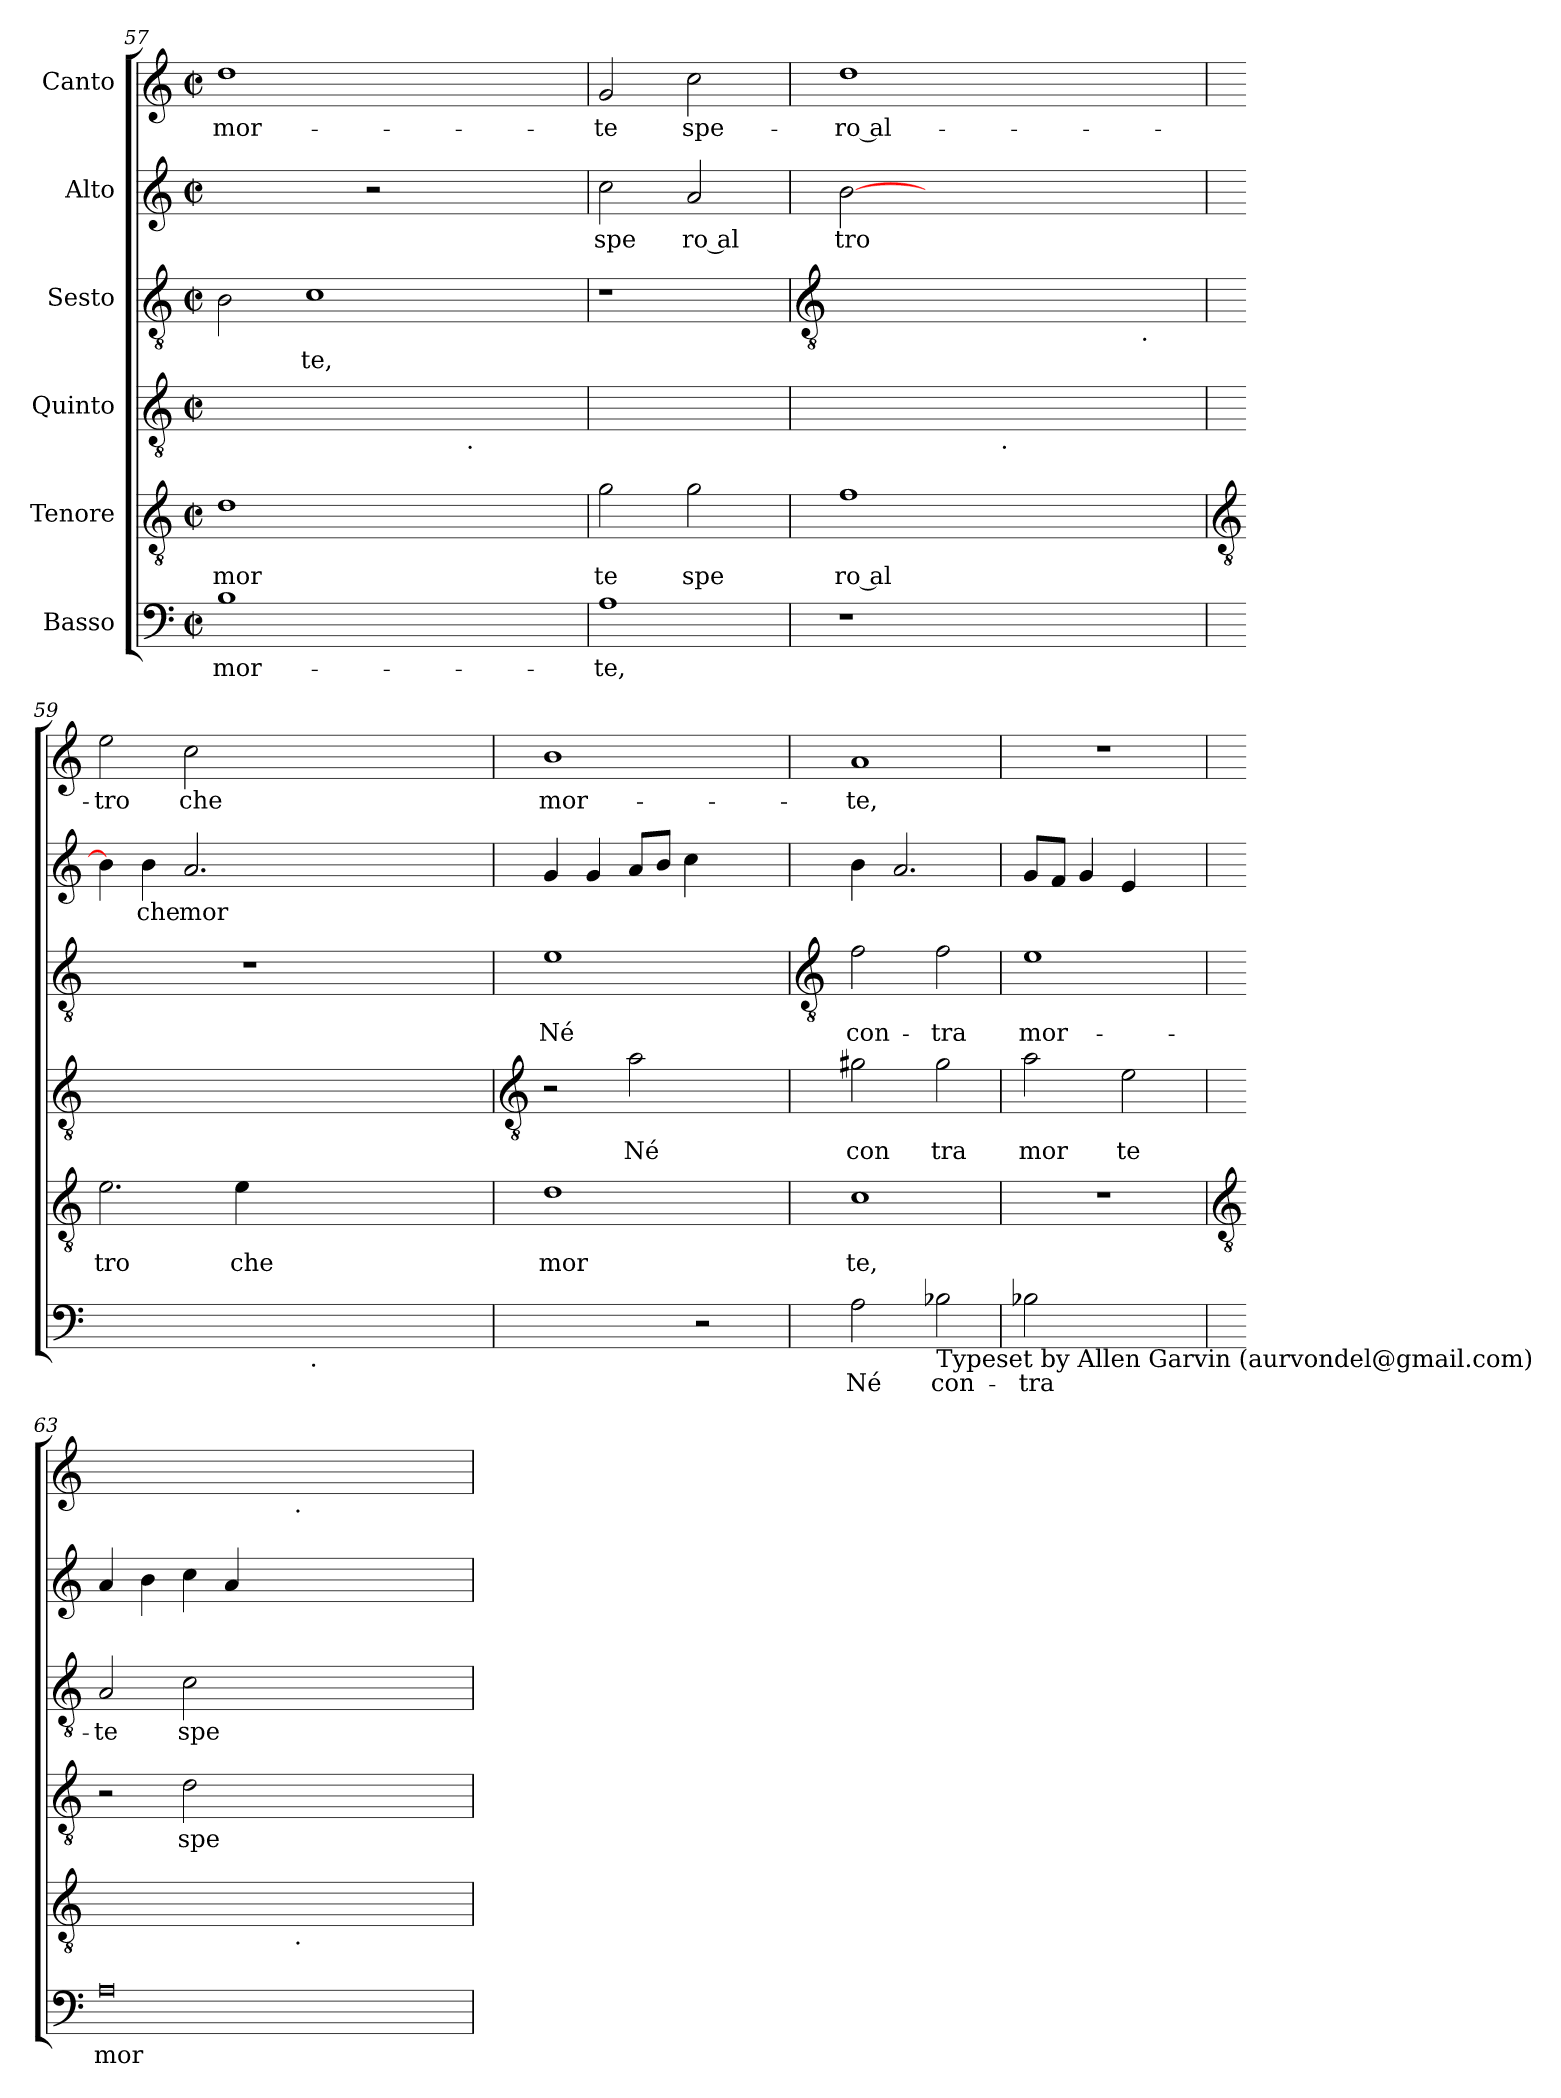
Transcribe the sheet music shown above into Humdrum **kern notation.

**kern	**text	**kern	**text	**kern	**text	**kern	**text	**kern	**text	**kern	**text
*part6	*part6	*part5	*part5	*part4	*part4	*part3	*part3	*part2	*part2	*part1	*part1
*staff6	*staff6	*staff5	*staff5	*staff4	*staff4	*staff3	*staff3	*staff2	*staff2	*staff1	*staff1
*I"Basso	*	*I"Tenore	*	*I"Quinto	*	*I"Sesto	*	*I"Alto	*	*I"Canto	*
!!LO:LB:g=z
*clefF4	*	*clefGv2	*	*clefGv2	*	*clefGv2	*	*clefG2	*	*clefG2	*
*k[]	*	*k[]	*	*k[]	*	*k[]	*	*k[]	*	*k[]	*
*C:	*	*C:	*	*C:	*	*C:	*	*C:	*	*C:	*
*M2/2	*	*M2/2	*	*M2/2	*	*M2/2	*	*M2/2	*	*M2/2	*
*met(c|)	*	*met(c|)	*	*met(c|)	*	*met(c|)	*	*met(c|)	*	*met(c|)	*
=57A	=57A	=57A	=57A	=57A	=57A	=57A	=57A	=57A	=57A	=57A	=57A
!	!LO:LY:b	!	!LO:LY:b	!	!	!	!	!	!	!	!LO:LY:b
1B	mor-	1d	mor	4ryy	.	2B\	.	4ryy	.	1dd	mor-
.	.	.	.	4ryy	.	.	.	4ryy	.	.	.
!	!	!	!	!	!	!	!LO:LY:b	!	!	!	!
.	.	.	.	4ryy	.	1c	-te,	4ryy	.	.	.
.	.	.	.	64ryy	.	.	.	32ryy	.	.	.
.	.	.	.	64ryy	.	.	.	.	.	.	.
.	.	.	.	64ryy	.	.	.	2r	.	.	.
.	.	.	.	64ryy	.	.	.	.	.	.	.
.	.	.	.	64ryy	.	.	.	.	.	.	.
.	.	.	.	64ryy	.	.	.	.	.	.	.
.	.	.	.	64ryy	.	.	.	.	.	.	.
.	.	.	.	64ryy	.	.	.	.	.	.	.
.	.	.	.	64ryy	.	.	.	.	.	.	.
.	.	.	.	64ryy	.	.	.	.	.	.	.
.	.	.	.	64ryy	.	.	.	.	.	.	.
.	.	.	.	64ryy	.	.	.	.	.	.	.
.	.	.	.	64ryy	.	.	.	.	.	.	.
.	.	.	.	64ryy	.	.	.	.	.	.	.
!	!	!	!	!LO:TX:b:t=.	!	!	!	!	!	!	!
.	.	.	.	64ryy	.	.	.	.	.	.	.
.	.	.	.	4ryy	.	.	.	.	.	.	.
2ryy	.	2ryy	.	.	.	.	.	.	.	2ryy	.
.	.	.	.	4ryy	.	.	.	.	.	.	.
.	.	.	.	.	.	.	.	8..ryy	.	.	.
.	.	.	.	64ryy	.	.	.	.	.	.	.
!!LO:LB:g=z
=58	=58	=58	=58	=58	=58	=58	=58	=58	=58	=58	=58
!	!LO:LY:b	!	!LO:LY:b	!	!	!	!	!	!LO:LY:b	!	!LO:LY:b
1A	-te,	2g\	te	4ryy	.	1r	.	2cc\	spe	2g/	-te
.	.	.	.	4ryy	.	.	.	.	.	.	.
!	!	!	!LO:LY:b	!	!	!	!	!	!LO:LY:b	!	!LO:LY:b
.	.	2g\	spe	4ryy	.	.	.	2a/	ro al	2cc\	spe-
.	.	.	.	64ryy	.	.	.	.	.	.	.
.	.	.	.	4ryy	.	.	.	.	.	.	.
64ryy	.	64ryy	.	.	.	64ryy	.	64ryy	.	64ryy	.
!!LO:LB:g=z
=58A	=58A	=58A	=58A	=58A	=58A	=58A	=58A	=58A	=58A	=58A	=58A
*	*	*	*	*	*	*clefGv2	*	*	*	*	*
!	!	!	!LO:LY:b	!	!	!	!	!	!LO:LY:b	!	!LO:LY:b
1r	.	1f	ro al	4ryy	.	4ryy	.	[2b\	tro	1dd	-ro al-
.	.	.	.	4ryy	.	4ryy	.	.	.	.	.
.	.	.	.	32ryy	.	4ryy	.	2ryy	.	.	.
.	.	.	.	32ryy	.	.	.	.	.	.	.
.	.	.	.	32ryy	.	.	.	.	.	.	.
.	.	.	.	32ryy	.	.	.	.	.	.	.
.	.	.	.	32ryy	.	.	.	.	.	.	.
.	.	.	.	32ryy	.	.	.	.	.	.	.
!	!	!	!	!LO:TX:b:t=.	!	!	!	!	!	!	!
.	.	.	.	32ryy	.	.	.	.	.	.	.
.	.	.	.	4ryy	.	.	.	.	.	.	.
.	.	.	.	.	.	64ryy	.	.	.	.	.
.	.	.	.	.	.	64ryy	.	.	.	.	.
.	.	.	.	.	.	64ryy	.	.	.	.	.
.	.	.	.	.	.	64ryy	.	.	.	.	.
.	.	.	.	.	.	64ryy	.	.	.	.	.
.	.	.	.	.	.	64ryy	.	.	.	.	.
.	.	.	.	.	.	64ryy	.	.	.	.	.
.	.	.	.	.	.	64ryy	.	.	.	.	.
.	.	.	.	.	.	64ryy	.	.	.	.	.
.	.	.	.	.	.	64ryy	.	.	.	.	.
.	.	.	.	.	.	64ryy	.	.	.	.	.
.	.	.	.	.	.	64ryy	.	.	.	.	.
.	.	.	.	.	.	64ryy	.	.	.	.	.
.	.	.	.	.	.	64ryy	.	.	.	.	.
!	!	!	!	!	!	!LO:TX:b:t=.	!	!	!	!	!
.	.	.	.	4ryy	.	64ryy	.	.	.	.	.
.	.	.	.	.	.	4ryy	.	.	.	.	.
8...ryy	.	8...ryy	.	.	.	.	.	8...ryy	.	8...ryy	.
.	.	.	.	64ryy	.	.	.	.	.	.	.
!!LO:LB:g=z
=59A	=59A	=59A	=59A	=59A	=59A	=59A	=59A	=59A	=59A	=59A	=59A
*	*	*clefGv2	*	*	*	*	*	*	*	*	*
!	!	!	!LO:LY:b	!	!	!	!	!	!	!	!LO:LY:b
4ryy	.	2.e\	tro	4ryy	.	4ryy	.	4b\]	.	2ee\	-tro
!	!	!	!	!	!	!	!	!	!LO:LY:b	!	!
4ryy	.	.	.	4ryy	.	4ryy	.	4b\	che	.	.
!	!	!	!	!	!	!	!	!	!LO:LY:b	!	!LO:LY:b
4ryy	.	.	.	32ryy	.	4ryy	.	2.a/	mor	2cc\	che
.	.	.	.	1ryy	.	.	.	.	.	.	.
!	!	!	!LO:LY:b	!	!	!	!	!	!	!	!
32ryy	.	4e\	che	.	.	64ryy	.	.	.	.	.
.	.	.	.	.	.	1r	.	.	.	.	.
32ryy	.	.	.	.	.	.	.	.	.	.	.
32ryy	.	.	.	.	.	.	.	.	.	.	.
32ryy	.	.	.	.	.	.	.	.	.	.	.
32ryy	.	.	.	.	.	.	.	.	.	.	.
32ryy	.	.	.	.	.	.	.	.	.	.	.
!LO:TX:b:t=.	!	!	!	!	!	!	!	!	!	!	!
32ryy	.	.	.	.	.	.	.	.	.	.	.
4ryy	.	.	.	.	.	.	.	.	.	.	.
.	.	2ryy	.	.	.	.	.	.	.	2ryy	.
2ryy	.	.	.	.	.	.	.	.	.	.	.
.	.	.	.	.	.	.	.	2ryy	.	.	.
.	.	4ryy	.	.	.	.	.	.	.	4ryy	.
.	.	.	.	8...ryy	.	.	.	.	.	.	.
32.ryy	.	.	.	.	.	.	.	.	.	.	.
.	.	64ryy	.	.	.	.	.	64ryy	.	64ryy	.
!!LO:LB:g=z
=60A	=60A	=60A	=60A	=60A	=60A	=60A	=60A	=60A	=60A	=60A	=60A
*	*	*	*	*clefGv2	*	*	*	*	*	*	*
!	!	!	!LO:LY:b	!	!	!	!LO:LY:b	!	!	!	!LO:LY:b
4ryy	.	1d	mor	2r	.	1e	Né	4g/	.	1b	mor-
4ryy	.	.	.	.	.	.	.	4g/	.	.	.
!	!	!	!	!	!LO:LY:b	!	!	!	!	!	!
4ryy	.	.	.	2a\	Né	.	.	8a/L	.	.	.
.	.	.	.	.	.	.	.	8b/J	.	.	.
32ryy	.	.	.	.	.	.	.	4cc\	.	.	.
2r	.	.	.	.	.	.	.	.	.	.	.
.	.	4ryy	.	4ryy	.	4ryy	.	4ryy	.	4ryy	.
.	.	32ryy	.	32ryy	.	32ryy	.	32ryy	.	32ryy	.
!!LO:LB:g=z
=61	=61	=61	=61	=61	=61	=61	=61	=61	=61	=61	=61
*	*	*	*	*	*	*clefGv2	*	*	*	*	*
!	!LO:LY:b	!	!LO:LY:b	!	!LO:LY:b	!	!LO:LY:b	!	!	!	!LO:LY:b
2A\	Né	1c	te,	2g#X\	con	2f\	con-	4b\	.	1a	-te,
.	.	.	.	.	.	.	.	2.a/	.	.	.
!LO:TX:b:t=Typeset by Allen Garvin (aurvondel@gmail.com)	!	!	!	!	!	!	!	!	!	!	!
!	!LO:LY:b	!	!	!	!LO:LY:b	!	!LO:LY:b	!	!	!	!
2B-X\	con-	.	.	2g#\	tra	2f\	-tra	.	.	.	.
=62	=62	=62	=62	=62	=62	=62	=62	=62	=62	=62	=62
!	!LO:LY:b	!	!	!	!LO:LY:b	!	!LO:LY:b	!	!	!	!
2B-X\	-tra	1r	.	2a\	mor	1e	mor-	8g/L	.	1r	.
.	.	.	.	.	.	.	.	8f/J	.	.	.
.	.	.	.	.	.	.	.	4g/	.	.	.
!	!	!	!	!	!LO:LY:b	!	!	!	!	!	!
2ryy	.	.	.	2e\	te	.	.	4e/	.	.	.
.	.	.	.	.	.	.	.	4ryy	.	.	.
!!LO:LB:g=z
=63	=63	=63	=63	=63	=63	=63	=63	=63	=63	=63	=63
*	*	*clefGv2	*	*	*	*	*	*	*	*	*
!	!LO:LY:b	!	!	!	!	!	!LO:LY:b	!	!	!	!
0A	mor-	4ryy	.	2r	.	2A/	-te	4a/	.	4ryy	.
.	.	4ryy	.	.	.	.	.	4b\	.	4ryy	.
!	!	!	!	!	!LO:LY:b	!	!LO:LY:b	!	!	!	!
.	.	4ryy	.	2d\	spe	2c\	spe-	4cc\	.	4ryy	.
.	.	32ryy	.	.	.	.	.	4a/	.	32ryy	.
.	.	32ryy	.	.	.	.	.	.	.	32ryy	.
.	.	32ryy	.	.	.	.	.	.	.	32ryy	.
.	.	32ryy	.	.	.	.	.	.	.	32ryy	.
.	.	32ryy	.	.	.	.	.	.	.	32ryy	.
.	.	32ryy	.	.	.	.	.	.	.	32ryy	.
!	!	!	!	!	!	!	!	!	!	!LO:TX:b:t=.	!
!	!	!LO:TX:b:t=.	!	!	!	!	!	!	!	!	!
.	.	32ryy	.	.	.	.	.	.	.	32ryy	.
.	.	4ryy	.	.	.	.	.	.	.	4ryy	.
.	.	.	.	1ryy	.	1ryy	.	1ryy	.	.	.
.	.	2ryy	.	.	.	.	.	.	.	2ryy	.
.	.	4ryy	.	.	.	.	.	.	.	4ryy	.
.	.	32ryy	.	.	.	.	.	.	.	32ryy	.
=	=	=	=	=	=	=	=	=	=	=	=
*-	*-	*-	*-	*-	*-	*-	*-	*-	*-	*-	*-
